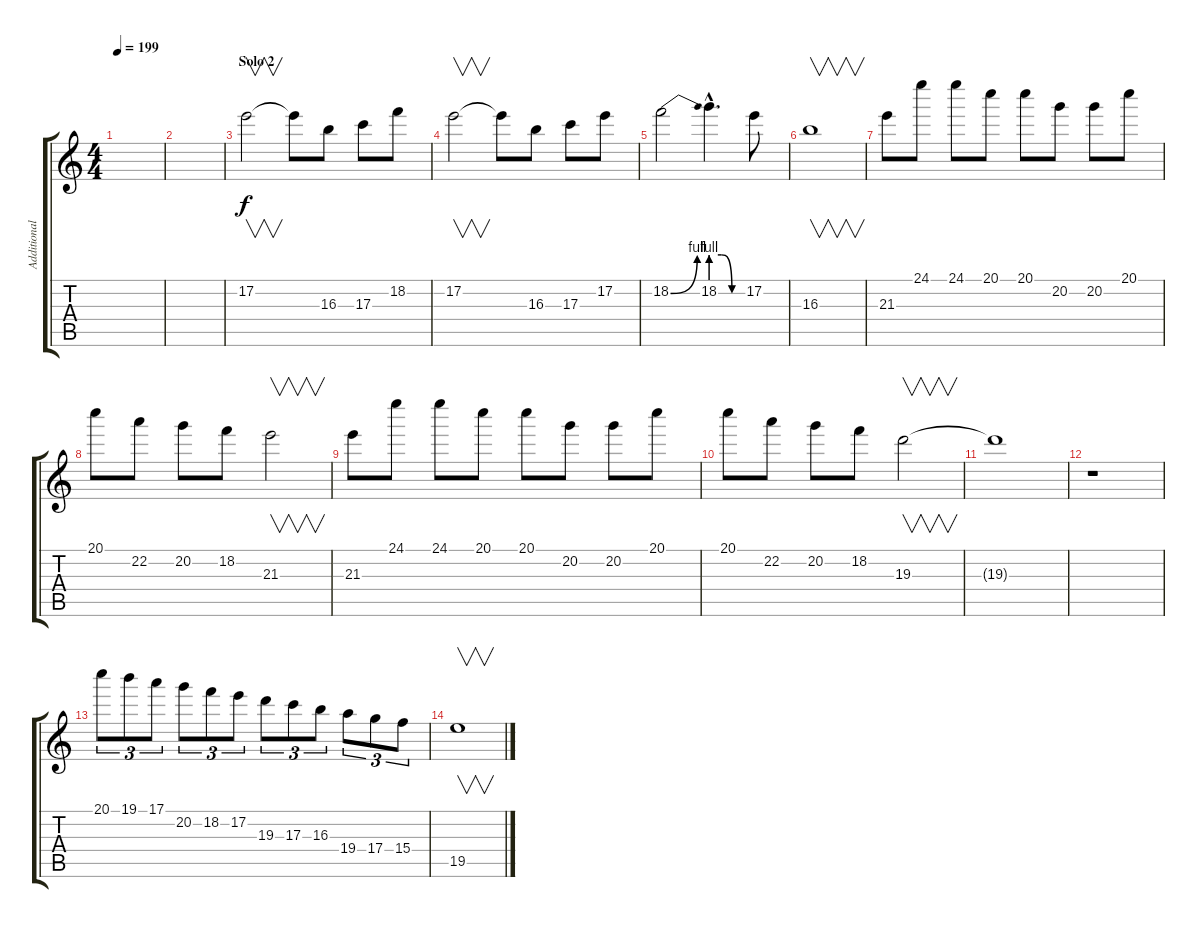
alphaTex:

\track ("Additional Guitar" "Additional") {instrument distortionguitar}
\staff {score tabs}
\tuning (E4 B3 G3 D3 A2 E2) {hide}
\ts (4 4)
\tempo 199
\clef g2
\ks c
|
|
\section ("" "Solo 2")
17.2.2{v} 17.2{t}.8 16.3.8 17.3.8 18.2.8 |
17.2.2{v} 17.2{t}.8 16.3.8 17.3.8 17.2.8 |
18.2{be (bend 0 0 60 4)}.2 18.2{be (custom 0 4 20 4 40 0 60 0) hac}.4{d} 17.2.8 |
16.3.1{v} |
21.3.8 24.1.8 24.1.8 20.1.8 20.1.8 20.2.8 20.2.8 20.1.8 |
20.1.8 22.2.8 20.2.8 18.2.8 21.3.2{v} |
21.3.8 24.1.8 24.1.8 20.1.8 20.1.8 20.2.8 20.2.8 20.1.8 |
20.1.8 22.2.8 20.2.8 18.2.8 19.3.2{v} |
19.3{t}.1 |
r.1 |
20.1.8{tu (3 2)} 19.1.8{tu (3 2)} 17.1.8{tu (3 2)} 20.2.8{tu (3 2)} 18.2.8{tu (3 2)} 17.2.8{tu (3 2)} 19.3.8{tu (3 2)} 17.3.8{tu (3 2)} 16.3.8{tu (3 2)} 19.4.8{tu (3 2)} 17.4.8{tu (3 2)} 15.4.8{tu (3 2)} |
19.5.1{v}
